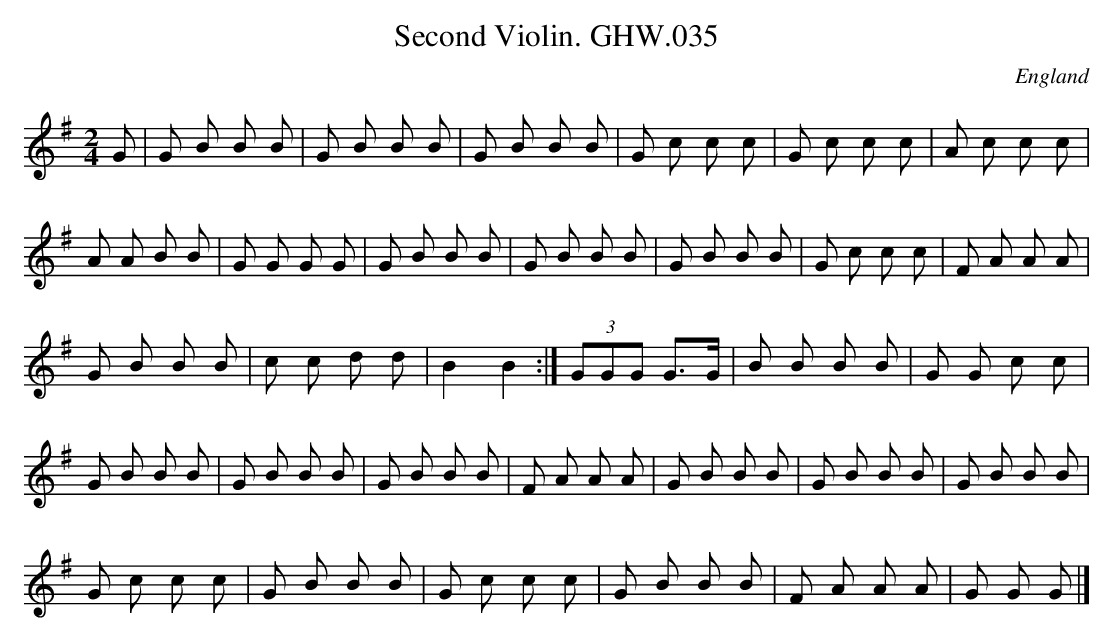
X:1
T:Second Violin. GHW.035
M:2/4
L:1/8
O:England
K:G
G|G B B B |G B B B|G B B B |G c c c |G c c c |A c c c |!
A A B B|G G G G|\
G B B B |G B B B|G B B B |G c c c|F A A A|!
G B B B |c c d d|B2 B2:|\
(3GGG G>G|B B B B|G G c c|!
G B B B|G B B B|G B B B|F  A A A|G B B B|\
G B B B|G B B B|!
G c c c |G B B B|G c c c|G B B B|F A A A|G G G|]
